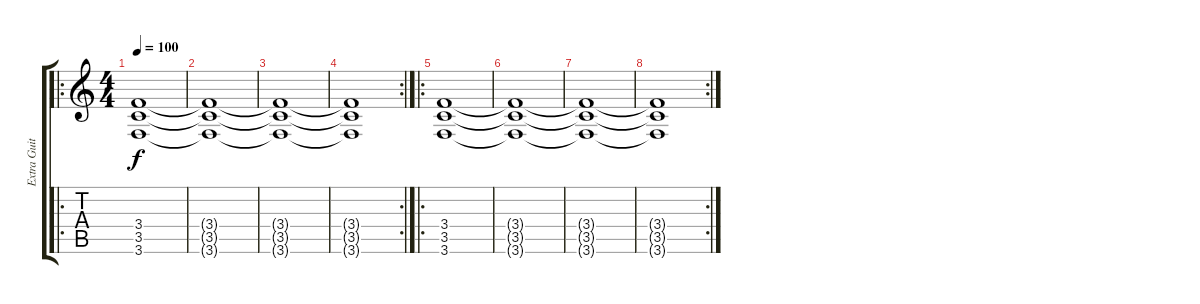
\track ("Extra Guitar" "Extra Guit") {instrument overdrivenguitar}
\staff {score tabs}
\tuning (E4 B3 G3 D3 A2 D2) {hide}
\ro
\ts (4 4)
\tempo 100
\clef g2
\ks c
(3.4 3.5 3.6).1{dy f volume 1} |
(3.4{t} 3.5{t} 3.6{t}).1 |
(3.4{t} 3.5{t} 3.6{t}).1 |
\rc 2
(3.4{t} 3.5{t} 3.6{t}).1 |
\ro
(3.4 3.5 3.6).1{volume 1} |
(3.4{t} 3.5{t} 3.6{t}).1 |
(3.4{t} 3.5{t} 3.6{t}).1 |
\rc 2
(3.4{t} 3.5{t} 3.6{t}).1
